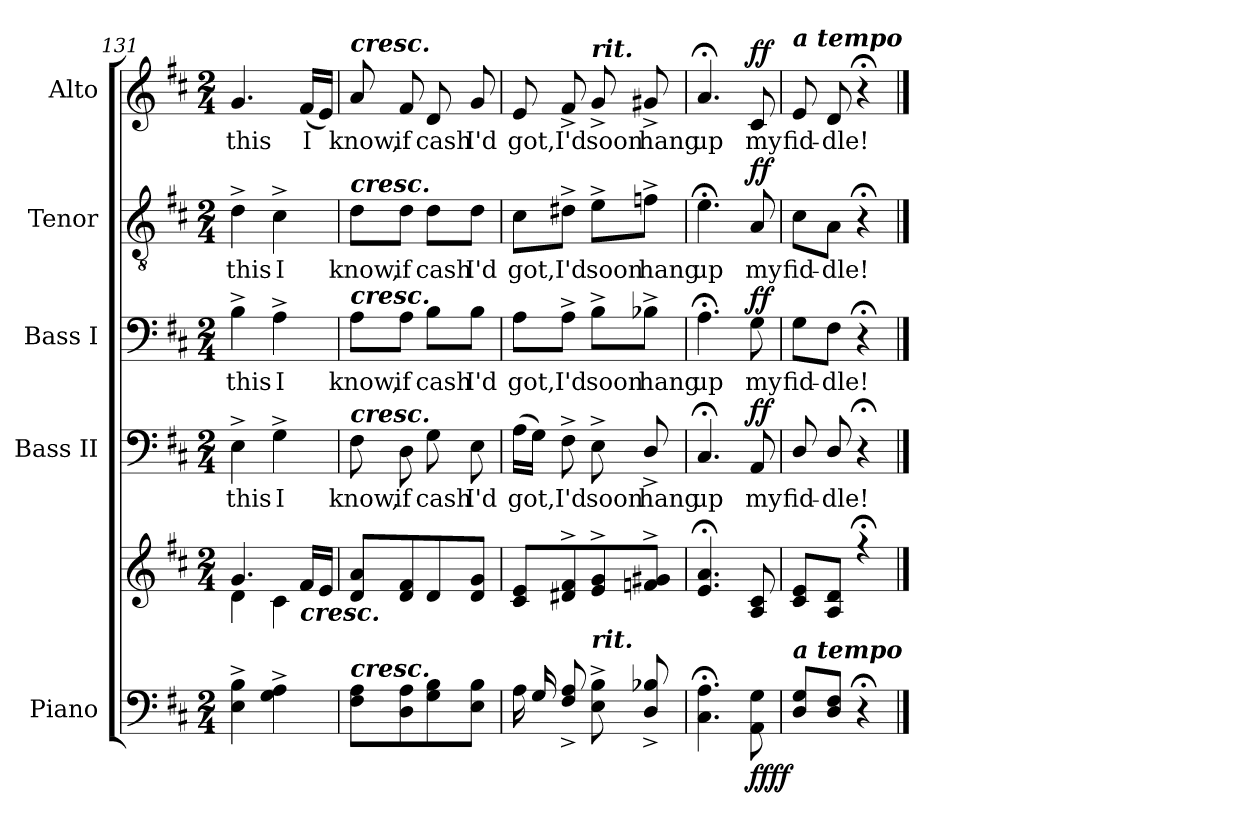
**kern	**kern	**dynam	**kern	**text	**dynam	**kern	**text	**dynam	**kern	**text	**dynam	**kern	**text	**dynam
*part5	*part5	*part5	*part4	*part4	*part4	*part3	*part3	*part3	*part2	*part2	*part2	*part1	*part1	*part1
*staff6	*staff5	*staff5/6	*staff4	*staff4	*staff4	*staff3	*staff3	*staff3	*staff2	*staff2	*staff2	*staff1	*staff1	*staff1
*I"Piano	*	*	*I"Bass II	*	*	*I"Bass I	*	*	*I"Tenor	*	*	*I"Alto	*	*
*	*	*	*I'B II	*	*	*I'B I	*	*	*I'T	*	*	*I'A	*	*
*clefF4	*clefG2	*	*clefF4	*	*	*clefF4	*	*	*clefGv2	*	*	*clefG2	*	*
*k[f#c#]	*k[f#c#]	*	*k[f#c#]	*	*	*k[f#c#]	*	*	*k[f#c#]	*	*	*k[f#c#]	*	*
*D:	*D:	*	*D:	*	*	*D:	*	*	*D:	*	*	*D:	*	*
*M2/4	*M2/4	*	*M2/4	*	*	*M2/4	*	*	*M2/4	*	*	*M2/4	*	*
=131	=131	=131	=131	=131	=131	=131	=131	=131	=131	=131	=131	=131	=131	=131
*	*^	*	*	*	*	*	*	*	*	*	*	*	*	*
!	!	!	!	!	!LO:LY:b	!	!	!LO:LY:b	!	!	!LO:LY:b	!	!	!LO:LY:b	!
4E^ 4B^	4.g	4d\	.	4E^	this	.	4B^	this	.	4d^	this	.	4.g	this	.
!	!	!	!	!	!LO:LY:b	!	!	!LO:LY:b	!	!	!LO:LY:b	!	!	!	!
4G^ 4A^	.	4c#\	.	4G^	I	.	4A^	I	.	4c#^	I	.	.	.	.
!	!LO:TX:b:Bi:t=cresc.	!	!	!	!	!	!	!	!	!	!	!	!	!	!
!	!	!	!	!	!	!	!	!	!	!	!	!	!	!LO:LY:b	!
.	16f#LL	.	.	.	.	.	.	.	.	.	.	.	(<16f#LL	I	.
.	16eJJ	.	.	.	.	.	.	.	.	.	.	.	16eJJ)	.	.
=132	=132	=132	=132	=132	=132	=132	=132	=132	=132	=132	=132	=132	=132	=132	=132
!	!	!	!	!	!	!	!	!	!	!	!	!	!LO:TX:a:Bi:t=cresc.	!	!
!	!	!	!	!	!	!	!	!	!	!LO:TX:a:Bi:t=cresc.	!	!	!	!	!
!	!	!	!	!	!	!	!LO:TX:a:Bi:t=cresc.	!	!	!	!	!	!	!	!
!	!	!	!	!LO:TX:a:Bi:t=cresc.	!	!	!	!	!	!	!	!	!	!	!
!LO:TX:a:Bi:t=cresc.	!	!	!	!	!	!	!	!	!	!	!	!	!	!	!
!	!	!	!	!	!LO:LY:b	!	!	!LO:LY:b	!	!	!LO:LY:b	!	!	!LO:LY:b	!
8F# 8AL	8d 8aL	2ryy	.	8F#	know,	.	8A\L	know,	.	8d\L	know,	.	8a	know,	.
!	!	!	!	!	!LO:LY:b	!	!	!LO:LY:b	!	!	!LO:LY:b	!	!	!LO:LY:b	!
8D 8A	8d 8f#	.	.	8D	if	.	8A\J	if	.	8d\J	if	.	8f#	if	.
!	!	!	!	!	!LO:LY:b	!	!	!LO:LY:b	!	!	!LO:LY:b	!	!	!LO:LY:b	!
8G 8B	8d	.	.	8G	cash	.	8B\L	cash	.	8d\L	cash	.	8d	cash	.
!	!	!	!	!	!LO:LY:b	!	!	!LO:LY:b	!	!	!LO:LY:b	!	!	!LO:LY:b	!
8E 8BJ	8d 8gJ	.	.	8E	I'd	.	8B\J	I'd	.	8d\J	I'd	.	8g	I'd	.
=133	=133	=133	=133	=133	=133	=133	=133	=133	=133	=133	=133	=133	=133	=133	=133
!	!	!	!	!	!LO:LY:b	!	!	!LO:LY:b	!	!	!LO:LY:b	!	!	!LO:LY:b	!
16A\LL	8c# 8eL	2ryy	.	(>16ALL	got,	.	8A\L	got,	.	8c#\L	got,	.	8e	got,	.
16G/	.	.	.	16GJJ)	.	.	.	.	.	.	.	.	.	.	.
!	!	!	!	!	!LO:LY:b	!	!	!LO:LY:b	!	!	!LO:LY:b	!	!	!LO:LY:b	!
8F#/^ 8A/^J	8d#X^ 8f#^	.	.	8F#^	I'd	.	8A^\J	I'd	.	8d#X^\J	I'd	.	8f#^	I'd	.
!	!	!	!	!	!	!	!	!	!	!	!	!	!LO:TX:a:Bi:t=rit.	!	!
!	!LO:TX:b:Bi:t=rit.	!	!	!	!	!	!	!	!	!	!	!	!	!	!
!	!	!	!	!	!LO:LY:b	!	!	!LO:LY:b	!	!	!LO:LY:b	!	!	!LO:LY:b	!
8E^ 8B^L	8e^ 8g^	.	.	8E^	soon	.	8B^\L	soon	.	8e^\L	soon	.	8g^	soon	.
!	!	!	!	!	!LO:LY:b	!	!	!LO:LY:b	!	!	!LO:LY:b	!	!	!LO:LY:b	!
8D/^ 8B-X/^J	8fn^ 8g#X^J	.	.	8D^/	hang	.	8B-X^\J	hang	.	8fn^\J	hang	.	8g#X^	hang	.
=134	=134	=134	=134	=134	=134	=134	=134	=134	=134	=134	=134	=134	=134	=134	=134
!	!	!	!	!	!LO:LY:b	!	!	!LO:LY:b	!	!	!LO:LY:b	!	!	!LO:LY:b	!
4.C#; 4.A;	4.e;< 4.a;<	2ryy	.	4.C#;<	up	.	4.A;<	up	.	4.e;<	up	.	4.a;<	up	.
!	!	!	!LO:DY:b=2	!	!LO:LY:b	!	!	!LO:LY:b	!	!	!LO:LY:b	!	!	!LO:LY:b	!
!	!	!	!LO:DY:n=1:b	!	!	!LO:DY:b	!	!	!LO:DY:b	!	!	!LO:DY:b	!	!	!LO:DY:b
8AA 8G	8A 8c#	.	ff ff	8AA	my	ff	8G	my	ff	8A	my	ff	8c#	my	ff
=135	=135	=135	=135	=135	=135	=135	=135	=135	=135	=135	=135	=135	=135	=135	=135
!	!	!	!	!	!	!	!	!	!	!	!	!	!LO:TX:a:Bi:t=a tempo	!	!
!	!LO:TX:b:Bi:t=a tempo	!	!	!	!	!	!	!	!	!	!	!	!	!	!
!	!	!	!	!	!LO:LY:b	!	!	!LO:LY:b	!	!	!LO:LY:b	!	!	!LO:LY:b	!
8D\ 8G\L	8c# 8eL	2ryy	.	8D/	fid-	.	8G\L	fid-	.	8c#\L	fid-	.	8e	fid-	.
!	!	!	!	!	!LO:LY:b	!	!	!LO:LY:b	!	!	!LO:LY:b	!	!	!LO:LY:b	!
8D/ 8F#/J	8A 8dJ	.	.	8D/	-dle!	.	8F#\J	-dle!	.	8A\J	-dle!	.	8d	-dle!	.
4r;	4r;<	.	.	4r;<	.	.	4r;<	.	.	4r;<	.	.	4r;<	.	.
*	*v	*v	*	*	*	*	*	*	*	*	*	*	*	*	*
==	==	==	==	==	==	==	==	==	==	==	==	==	==	==
*-	*-	*-	*-	*-	*-	*-	*-	*-	*-	*-	*-	*-	*-	*-
